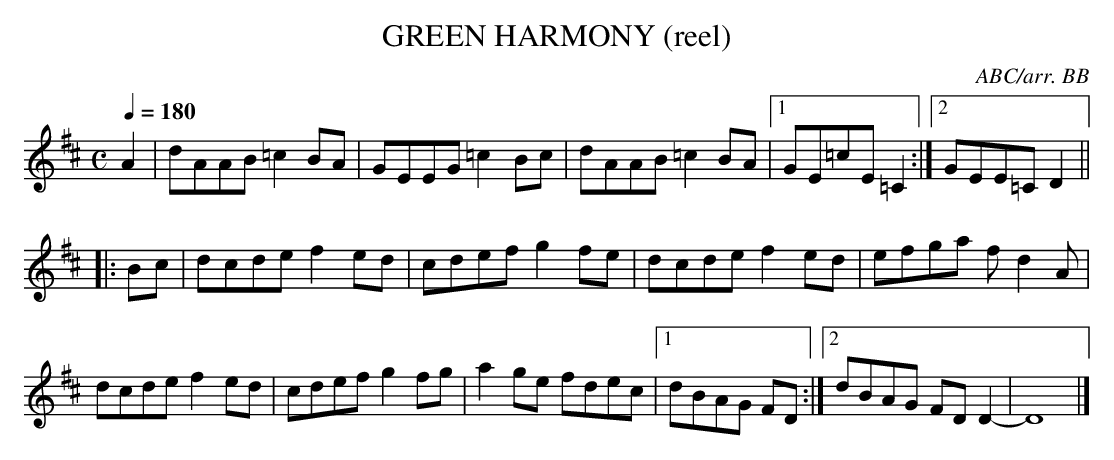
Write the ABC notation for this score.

X:1
T:GREEN HARMONY (reel)
C:ABC/arr. BB
Q:1/4=180
M:C
L:1/8
K:D % source key = Bb
A2|dAAB =c2BA|GEEG =c2Bc|dAAB =c2BA |\
[1 GE=cE =C2 :|2 GEE=C D2 ||
|:Bc|dcde f2ed|cdef g2fe|dcde f2ed|efga fd2A|
dcde f2ed|cdef g2fg|a2ge fdec|1 dBAG FD :|\
[2 dBAG FDD2-|D8|]
